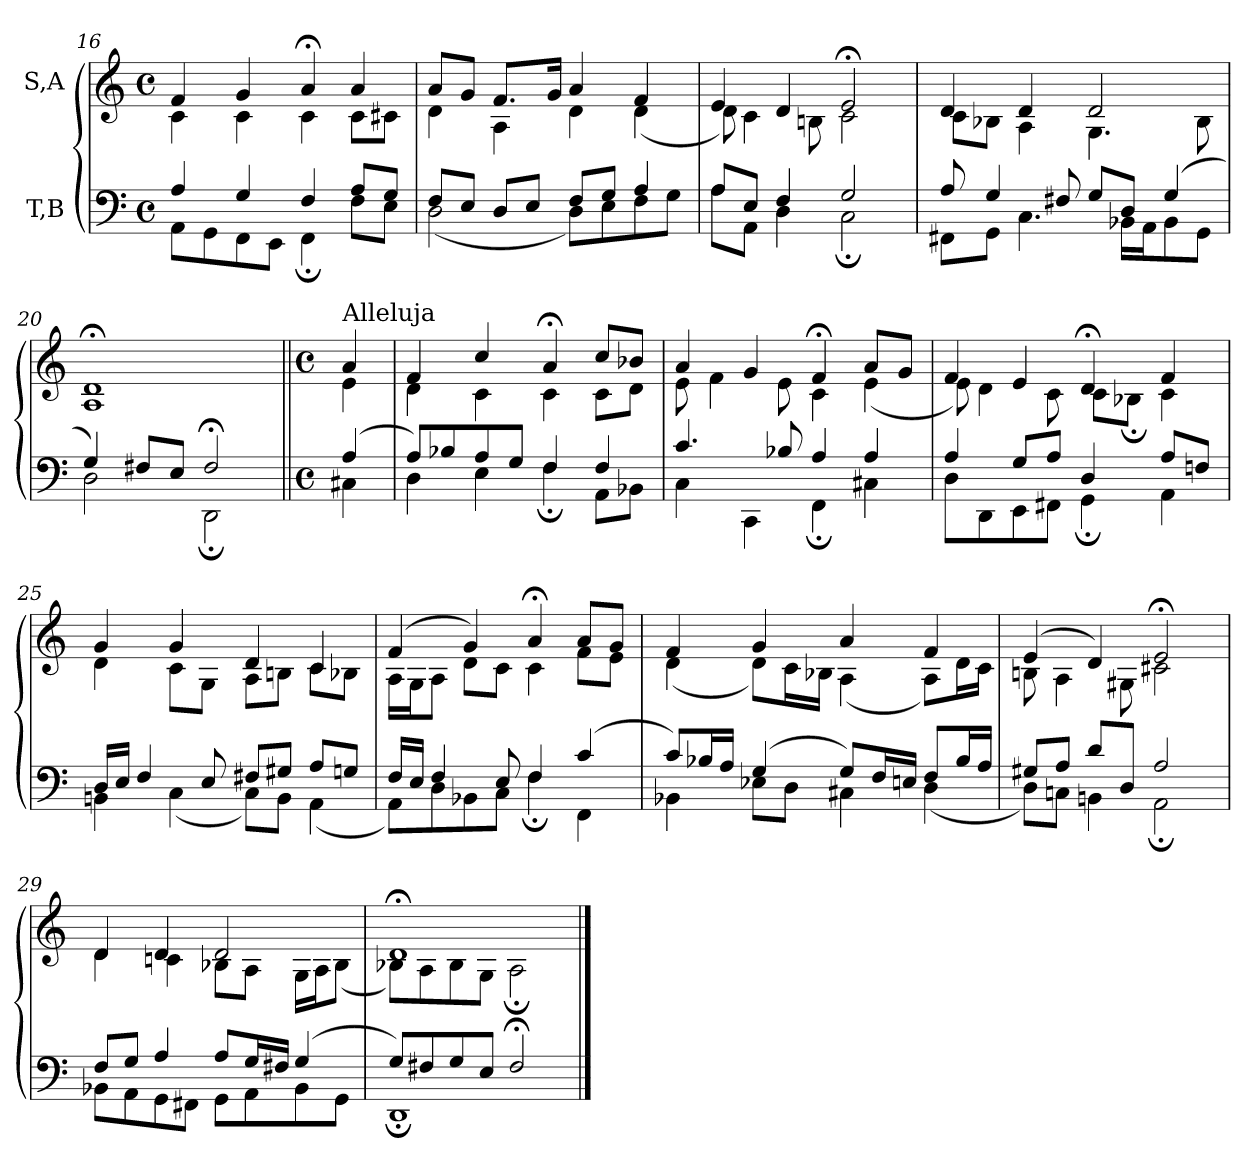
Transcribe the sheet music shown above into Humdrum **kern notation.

**kern	**kern
*part2	*part1
*staff2	*staff1
*I"T,B	*I"S,A
*clefF4	*clefG2
*k[]	*k[]
*M4/4	*M4/4
*met(c)	*met(c)
=16	=16
*^	*^
4A	8AAL	4f	4c
.	8GG	.	.
4G	8FF	4g	4c
.	8EEJ	.	.
4F	4FF;	4a;<	4c
8AL	8FL	4a	8cL
8GJ	8EJ	.	8c#XJ
=17	=17	=17	=17
8FL	(<2D	8aL	4d
8EJ	.	8gJ	.
8DL	.	8.fL	4A
8EJ	.	.	.
.	.	16gJk	.
8FL	8DL)	4a	4d
8GJ	8E	.	.
4A	8F	4f	(<4d
.	8GJ	.	.
=18	=18	=18	=18
8AL	8AL	4e	8d)
8EJ	8AAJ	.	4c
4F	4D	4d	.
.	.	.	8Bn
2G	2C;	2e;<	2c
=19	=19	=19	=19
8A	8FF#XL	4d	8cL
4G	8GGJ	.	8B-XJ
.	4.C	4d	4A
8F#X	.	.	.
8GL	.	2d	4.G
8DJ	16BB-XLL	.	.
.	16AAJ	.	.
(>4G	8BB-	.	.
.	8GGJ	.	8B-
=20	=20	=20	=20
4G)	2D	1d;<	1A
8F#XL	.	.	.
8EJ	.	.	.
2F#;<	2DD;	.	.
=1081||	=1081||	=1081||	=1081||
*M4/4	*	*M4/4	*
*met(c)	*	*met(c)	*
!	!	!LO:TX:a:t=Alleluja	!
(>4A	4C#X	4a	4e
=22	=22	=22	=22
8AL)	4D	4f	4d
8B-X	.	.	.
8A	4E	4cc	4c
8GJ	.	.	.
4F	4F;	4a;<	4c
4F	8AAL	8ccL	8cL
.	8BB-XJ	8b-XJ	8dJ
=23	=23	=23	=23
4.c	4C	4a	8e
.	.	.	4f
.	4CC	4g	.
8B-X	.	.	8e
4A	4FF;	4f;<	4c
4A	4C#X	8aL	(<4e
.	.	8gJ	.
=24	=24	=24	=24
4A	8DL	4f	8e)
.	8DD	.	4d
8GL	8EE	4e	.
8AJ	8FF#XJ	.	8c
4D	4GG;	4d;<	8cL
.	.	.	8B-X;J
8AL	4AA	4f	4c
8FnJ	.	.	.
=25	=25	=25	=25
16DLL	4BBn	4g	4d
16EJJ	.	.	.
4F	.	.	.
.	(<4C	4g	8cL
8E	.	.	8GJ
8F#XL	8CL)	4d	8AL
8G#XJ	8BBJ	.	8BnJ
8AL	(<4AA	4c	8cL
8GnJ	.	.	8B-XJ
=26	=26	=26	=26
16FLL	8AAL)	(>4f	16ALL
16EJJ	.	.	16GJ
4F	8D	.	8AJ
.	8BB-X	4g)	8dL
8E	8CJ	.	8cJ
4F	4F;	4a;<	4c
(>4c	4FF	8aL	8fL
.	.	8gJ	8eJ
=27	=27	=27	=27
8cL)	4BB-X	4f	(<4d
16B-XL	.	.	.
16AJJ	.	.	.
(>4G	8E-XL	4g	8dL)
.	8DJ	.	16cL
.	.	.	16B-XJJ
8GL)	4C#X	4a	(<4A
16FL	.	.	.
16EnJJ	.	.	.
8FL	(<4D	4f	8AL)
16B-L	.	.	16dL
16AJJ	.	.	16cJJ
=28	=28	=28	=28
8G#XL	8DL)	(>4e	8Bn
8AJ	8CnJ	.	4A
8dL	4BBn	4d)	.
8DJ	.	.	8G#X
2A	2AA;	2e;<	2c#X
=29	=29	=29	=29
8FL	8BB-XL	4d	4d
8GJ	8AA	.	.
4A	8GG	4d	4cn
.	8FF#XJ	.	.
8AL	8GGL	2d	8B-XL
16GL	8AA	.	8AJ
16F#XJJ	.	.	.
(>4G	8BB-	.	16GLL
.	.	.	16AJ
.	8GGJ	.	(<8B-J
=30	=30	=30	=30
8GL)	1DD;	1d;<	8B-XL)
8F#X	.	.	8A
8G	.	.	8B-
8EJ	.	.	8GJ
2F#;<	.	.	2A;
*v	*v	*	*
*	*v	*v
==	==
*-	*-
